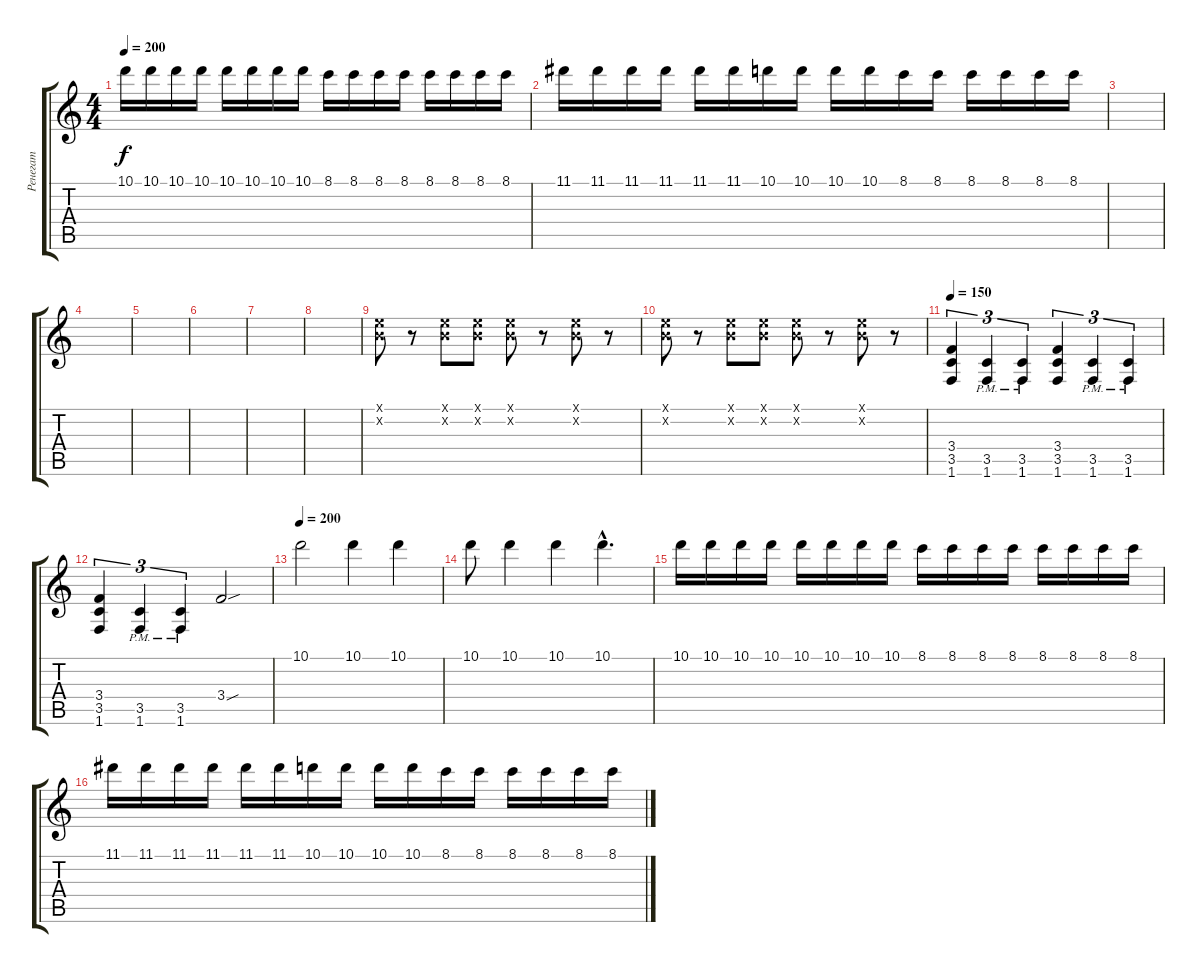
\track ("Ренегат" "Ренегат") {instrument acousticguitarsteel}
\staff {score tabs}
\tuning (E4 B3 G3 D3 A2 E2) {hide}
\ts (4 4)
\tempo 200
\clef g2
\ks c
10.1.16{dy f instrument distortionguitar} 10.1.16 10.1.16 10.1.16 10.1.16 10.1.16 10.1.16 10.1.16 8.1.16 8.1.16 8.1.16 8.1.16 8.1.16 8.1.16 8.1.16 8.1.16 |
11.1.16 11.1.16 11.1.16 11.1.16 11.1.16 11.1.16 10.1.16 10.1.16 10.1.16 10.1.16 8.1.16 8.1.16 8.1.16 8.1.16 8.1.16 8.1.16 |
|
|
|
|
|
|
(0.1{x} 0.2{x}).8{instrument overdrivenguitar} r.8 (0.1{x} 0.2{x}).8 (0.1{x} 0.2{x}).8 (0.1{x} 0.2{x}).8 r.8 (0.1{x} 0.2{x}).8 r.8 |
(0.1{x} 0.2{x}).8 r.8 (0.1{x} 0.2{x}).8 (0.1{x} 0.2{x}).8 (0.1{x} 0.2{x}).8 r.8 (0.1{x} 0.2{x}).8 r.8 |
\tempo 150
(3.4 3.5 1.6).4{tu (3 2)} (3.5{pm} 1.6{pm}).4{tu (3 2)} (3.5{pm} 1.6{pm}).4{tu (3 2)} (3.4 3.5 1.6).4{tu (3 2)} (3.5{pm} 1.6{pm}).4{tu (3 2)} (3.5{pm} 1.6{pm}).4{tu (3 2)} |
(3.4 3.5 1.6).4{tu (3 2)} (3.5{pm} 1.6{pm}).4{tu (3 2)} (3.5{pm} 1.6{pm}).4{tu (3 2)} 3.4{sou}.2 |
\tempo 200
10.1.2{instrument distortionguitar} 10.1.4 10.1.4 |
10.1.8 10.1.4 10.1.4 10.1{hac}.4{d} |
10.1.16{instrument distortionguitar} 10.1.16 10.1.16 10.1.16 10.1.16 10.1.16 10.1.16 10.1.16 8.1.16 8.1.16 8.1.16 8.1.16 8.1.16 8.1.16 8.1.16 8.1.16 |
11.1.16 11.1.16 11.1.16 11.1.16 11.1.16 11.1.16 10.1.16 10.1.16 10.1.16 10.1.16 8.1.16 8.1.16 8.1.16 8.1.16 8.1.16 8.1.16
